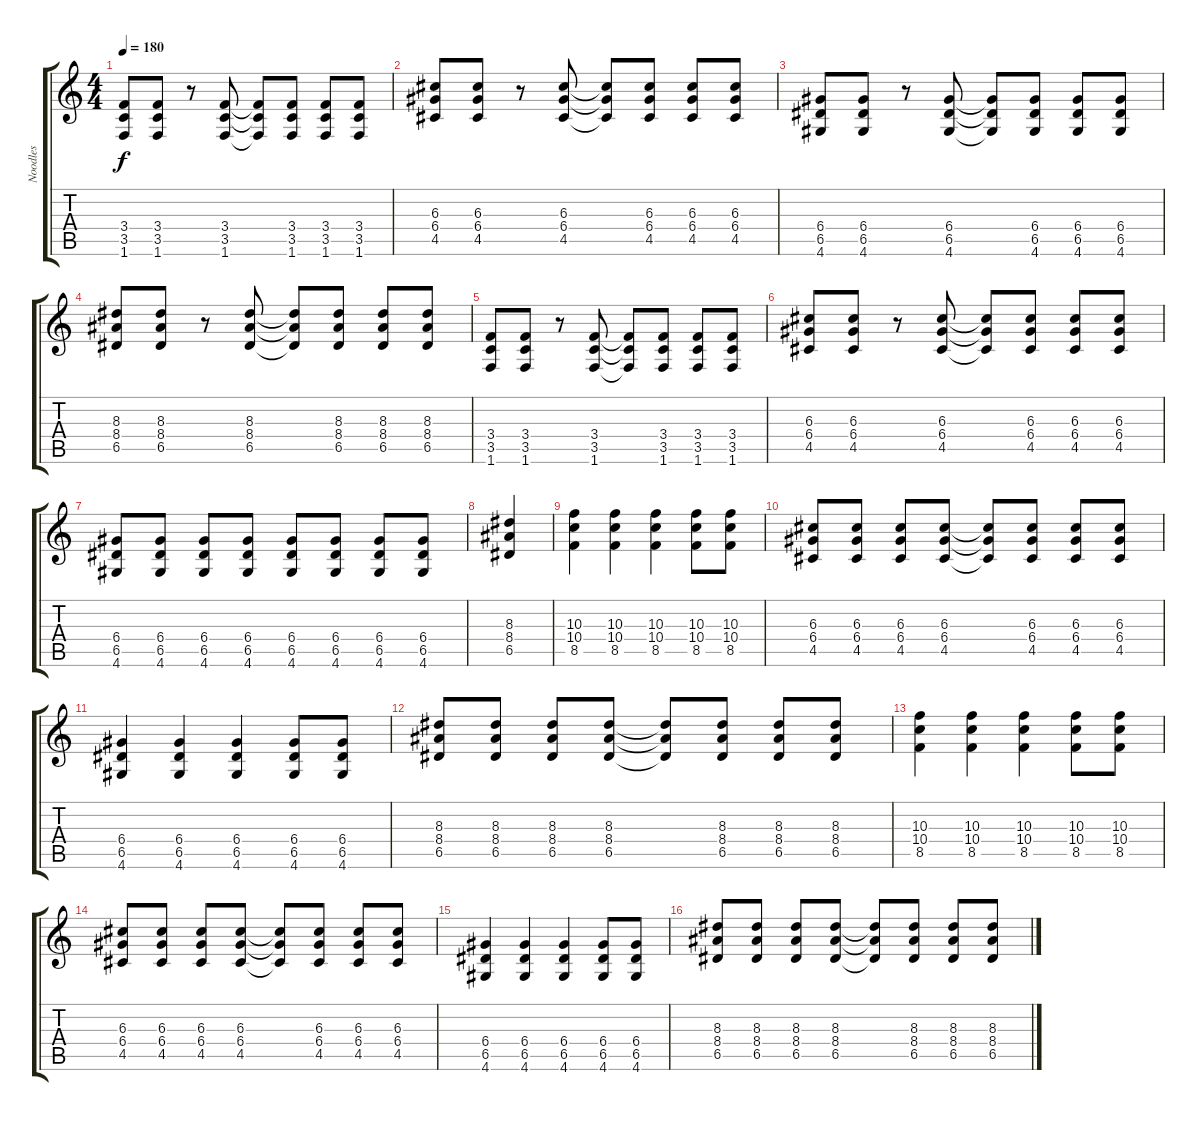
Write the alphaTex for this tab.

\track ("Noodles" "Noodles") {instrument distortionguitar}
\staff {score tabs}
\tuning (E4 B3 G3 D3 A2 E2) {hide}
\ts (4 4)
\tempo 180
\clef g2
\ks c
(3.4 3.5 1.6).8{dy f instrument electricguitarmuted} (3.4 3.5 1.6).8 r.8 (3.4 3.5 1.6).8 (3.4{t} 3.5{t} 1.6{t}).8 (3.4 3.5 1.6).8 (3.4 3.5 1.6).8 (3.4 3.5 1.6).8 |
(6.3 6.4 4.5).8 (6.3 6.4 4.5).8 r.8 (6.3 6.4 4.5).8 (6.3{t} 6.4{t} 4.5{t}).8 (6.3 6.4 4.5).8 (6.3 6.4 4.5).8 (6.3 6.4 4.5).8 |
(6.4 6.5 4.6).8 (6.4 6.5 4.6).8 r.8 (6.4 6.5 4.6).8 (6.4{t} 6.5{t} 4.6{t}).8 (6.4 6.5 4.6).8 (6.4 6.5 4.6).8 (6.4 6.5 4.6).8 |
(8.3 8.4 6.5).8 (8.3 8.4 6.5).8 r.8 (8.3 8.4 6.5).8 (8.3{t} 8.4{t} 6.5{t}).8 (8.3 8.4 6.5).8 (8.3 8.4 6.5).8 (8.3 8.4 6.5).8 |
(3.4 3.5 1.6).8 (3.4 3.5 1.6).8 r.8 (3.4 3.5 1.6).8 (3.4{t} 3.5{t} 1.6{t}).8 (3.4 3.5 1.6).8 (3.4 3.5 1.6).8 (3.4 3.5 1.6).8 |
(6.3 6.4 4.5).8 (6.3 6.4 4.5).8 r.8 (6.3 6.4 4.5).8 (6.3{t} 6.4{t} 4.5{t}).8 (6.3 6.4 4.5).8 (6.3 6.4 4.5).8 (6.3 6.4 4.5).8 |
(6.4 6.5 4.6).8 (6.4 6.5 4.6).8 (6.4 6.5 4.6).8 (6.4 6.5 4.6).8 (6.4 6.5 4.6).8 (6.4 6.5 4.6).8 (6.4 6.5 4.6).8 (6.4 6.5 4.6).8 |
(8.3 8.4 6.5).4 |
(10.3 10.4 8.5).4{volume 13 instrument distortionguitar} (10.3 10.4 8.5).4 (10.3 10.4 8.5).4 (10.3 10.4 8.5).8 (10.3 10.4 8.5).8 |
(6.3 6.4 4.5).8 (6.3 6.4 4.5).8 (6.3 6.4 4.5).8 (6.3 6.4 4.5).8 (6.3{t} 6.4{t} 4.5{t}).8 (6.3 6.4 4.5).8 (6.3 6.4 4.5).8 (6.3 6.4 4.5).8 |
(6.4 6.5 4.6).4 (6.4 6.5 4.6).4 (6.4 6.5 4.6).4 (6.4 6.5 4.6).8 (6.4 6.5 4.6).8 |
(8.3 8.4 6.5).8 (8.3 8.4 6.5).8 (8.3 8.4 6.5).8 (8.3 8.4 6.5).8 (8.3{t} 8.4{t} 6.5{t}).8 (8.3 8.4 6.5).8 (8.3 8.4 6.5).8 (8.3 8.4 6.5).8 |
(10.3 10.4 8.5).4 (10.3 10.4 8.5).4 (10.3 10.4 8.5).4 (10.3 10.4 8.5).8 (10.3 10.4 8.5).8 |
(6.3 6.4 4.5).8 (6.3 6.4 4.5).8 (6.3 6.4 4.5).8 (6.3 6.4 4.5).8 (6.3{t} 6.4{t} 4.5{t}).8 (6.3 6.4 4.5).8 (6.3 6.4 4.5).8 (6.3 6.4 4.5).8 |
(6.4 6.5 4.6).4 (6.4 6.5 4.6).4 (6.4 6.5 4.6).4 (6.4 6.5 4.6).8 (6.4 6.5 4.6).8 |
(8.3 8.4 6.5).8 (8.3 8.4 6.5).8 (8.3 8.4 6.5).8 (8.3 8.4 6.5).8 (8.3{t} 8.4{t} 6.5{t}).8 (8.3 8.4 6.5).8 (8.3 8.4 6.5).8 (8.3 8.4 6.5).8
